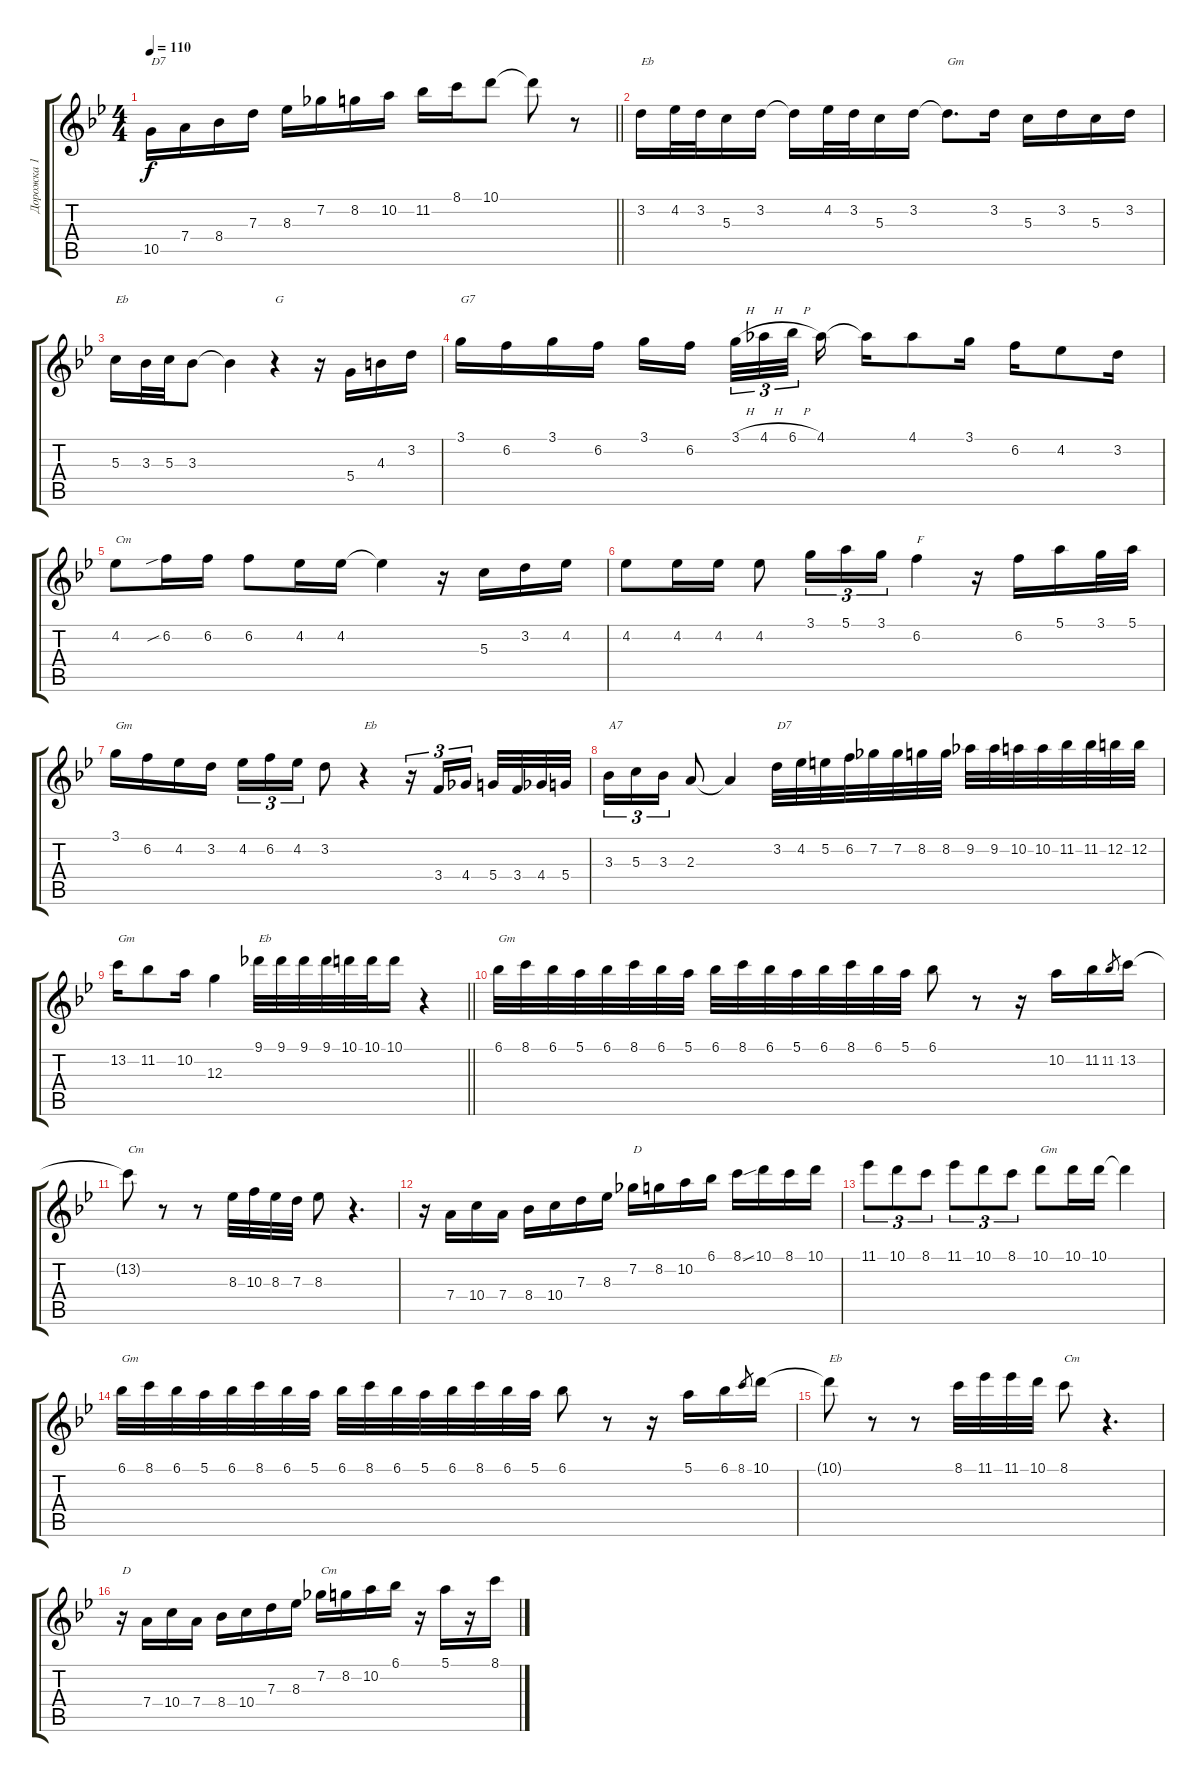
\track ("Дорожка 1" "Дорожка 1") {instrument acousticguitarnylon}
\staff {score tabs}
\tuning (E4 B3 G3 D3 A2 E2) {hide}
\ts (4 4)
\tempo 110
\clef g2
\barLineRight lightlight
\ks gminor
10.5.16{txt "D7" dy f} 7.4.16 8.4.16 7.3.16 8.3.16 7.2.16 8.2.16 10.2.16 11.2.16 8.1.16 10.1.8 10.1{t}.8 r.8 |
3.2.16{txt "Eb"} 4.2.32 3.2.32 5.3.16 3.2.16 3.2{t}.16 4.2.32 3.2.32 5.3.16 3.2.16 3.2{t}.8{d txt "Gm"} 3.2.16 5.3.16 3.2.16 5.3.16 3.2.16 |
5.3.16{txt "Eb"} 3.3.32 5.3.32 3.3.8 3.3{t}.4 r.4{txt "G"} r.16 5.4.16 4.3.16 3.2.16 |
3.1.16{txt "G7"} 6.2.16 3.1.16 6.2.16 3.1.16 6.2.16{beam splitsecondary} 3.1{h}.32{tu (3 2)} 4.1{h}.32{tu (3 2)} 6.1{h}.32{tu (3 2) beam splitsecondary} 4.1.16 4.1{t}.16 4.1.8 3.1.16 6.2.16 4.2.8 3.2.16 |
4.2.8{txt "Cm"} 6.2{sib}.16 6.2.16 6.2.8 4.2.16 4.2.16 4.2{t}.4 r.16 5.3.16 3.2.16 4.2.16 |
4.2.8 4.2.16 4.2.16 4.2.8 3.1.16{tu (3 2)} 5.1.16{tu (3 2)} 3.1.16{tu (3 2)} 6.2.4{txt "F"} r.16 6.2.16 5.1.16 3.1.32 5.1.32 |
3.1.16{txt "Gm"} 6.2.16 4.2.16 3.2.16 4.2.16{tu (3 2)} 6.2.16{tu (3 2)} 4.2.16{tu (3 2)} 3.2.8 r.4{txt "Eb"} r.16{tu (3 2)} 3.4.16{tu (3 2)} 4.4.16{tu (3 2) beam splitsecondary} 5.4.32 3.4.32 4.4.32 5.4.32 |
3.3.16{tu (3 2) txt "A7"} 5.3.16{tu (3 2)} 3.3.16{tu (3 2)} 2.3.8 2.3{t}.4 3.2.32{txt "D7"} 4.2.32 5.2.32 6.2.32 7.2.32 7.2.32 8.2.32 8.2.32 9.2.32 9.2.32 10.2.32 10.2.32 11.2.32 11.2.32 12.2.32 12.2.32 |
\barLineRight lightlight
13.2.16{txt "Gm"} 11.2.8 10.2.16 12.3.4 9.1.32{txt "Eb"} 9.1.32 9.1.32 9.1.32 10.1.32 10.1.32 10.1.16 r.4 |
6.1.32{txt "Gm"} 8.1.32 6.1.32 5.1.32 6.1.32 8.1.32 6.1.32 5.1.32 6.1.32 8.1.32 6.1.32 5.1.32 6.1.32 8.1.32 6.1.32 5.1.32 6.1.8 r.8 r.16 10.2.16 11.2.16 11.2.8{gr} 13.2.16 |
13.2{t}.8{txt "Cm"} r.8 r.8 8.3.32 10.3.32 8.3.32 7.3.32 8.3.8 r.4{d} |
r.16 7.4.16 10.4.16 7.4.16 8.4.16 10.4.16 7.3.16 8.3.16 7.2.16{txt "D"} 8.2.16 10.2.16 6.1.16 8.1{ss}.16 10.1.16 8.1.16 10.1.16 |
11.1.8{tu (3 2)} 10.1.8{tu (3 2)} 8.1.8{tu (3 2)} 11.1.8{tu (3 2)} 10.1.8{tu (3 2)} 8.1.8{tu (3 2)} 10.1.8{txt "Gm"} 10.1.16 10.1.16 10.1{t}.4 |
6.1.32{txt "Gm"} 8.1.32 6.1.32 5.1.32 6.1.32 8.1.32 6.1.32 5.1.32 6.1.32 8.1.32 6.1.32 5.1.32 6.1.32 8.1.32 6.1.32 5.1.32 6.1.8 r.8 r.16 5.1.16 6.1.16 8.1.8{gr} 10.1.16 |
10.1{t}.8{txt "Eb"} r.8 r.8 8.1.32 11.1.32 11.1.32 10.1.32 8.1.8{txt "Cm"} r.4{d} |
r.16{txt "D"} 7.4.16 10.4.16 7.4.16 8.4.16 10.4.16 7.3.16 8.3.16 7.2.16{txt "Cm"} 8.2.16 10.2.16 6.1.16 r.16 5.1.16 r.16 8.1.16
